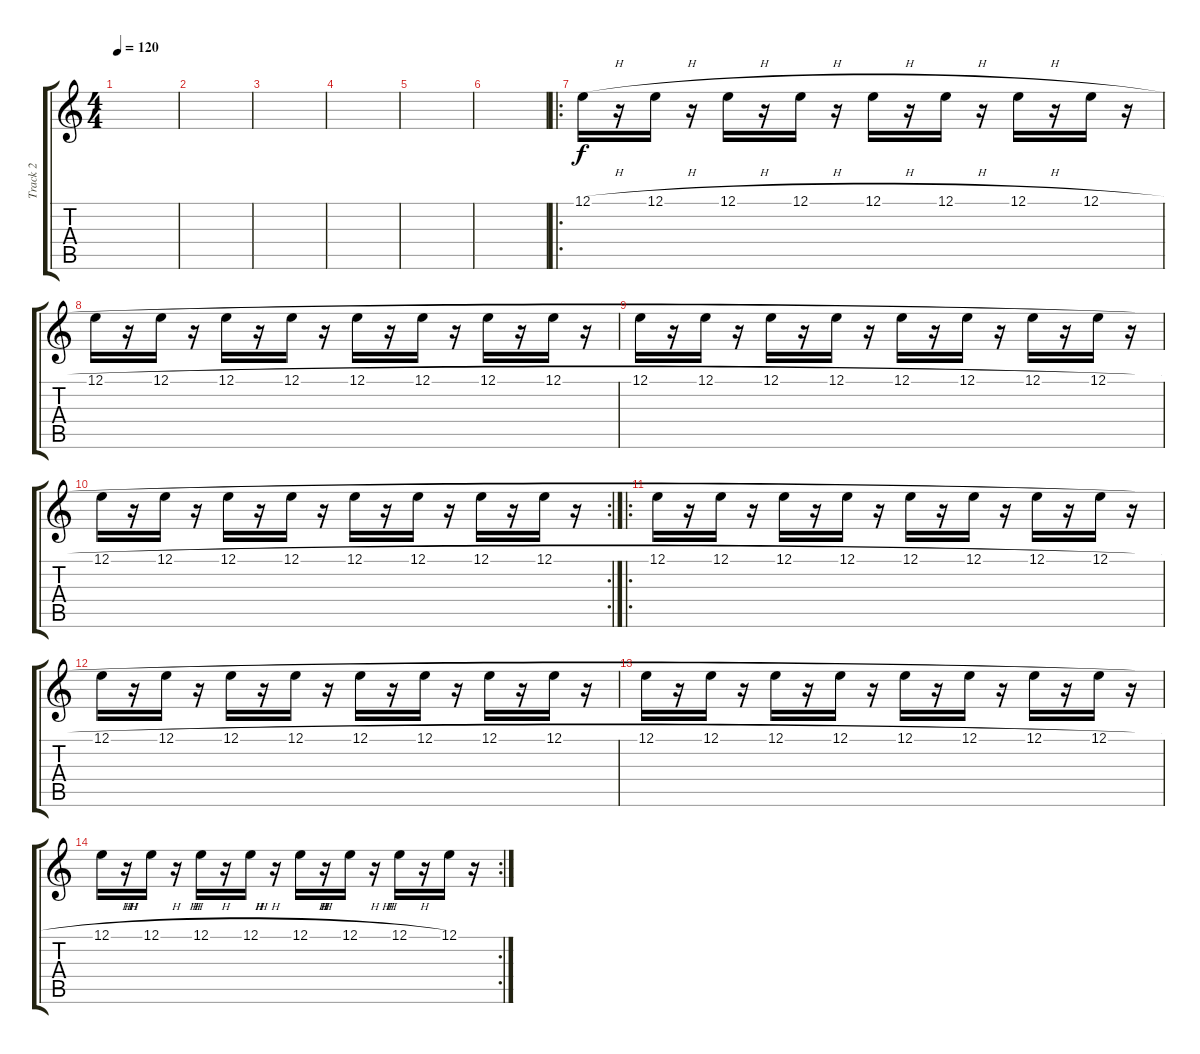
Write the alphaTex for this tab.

\track ("Track 2" "Track 2") {instrument lead2sawtooth}
\staff {score tabs}
\tuning (E4 B3 G3 D3 A2 E2) {hide}
\ts (4 4)
\tempo 120
\clef g2
\ks c
|
|
|
|
|
|
\ro
12.1{h}.16{volume 13} r.16 12.1{h}.16{volume 0} r.16 12.1{h}.16 r.16 12.1{h}.16 r.16 12.1{h}.16 r.16 12.1{h}.16 r.16 12.1{h}.16 r.16 12.1{h}.16 r.16 |
12.1{h}.16 r.16 12.1{h}.16 r.16 12.1{h}.16 r.16 12.1{h}.16 r.16 12.1{h}.16 r.16 12.1{h}.16 r.16 12.1{h}.16 r.16 12.1{h}.16 r.16 |
12.1{h}.16{volume 13} r.16 12.1{h}.16{volume 0} r.16 12.1{h}.16 r.16 12.1{h}.16 r.16 12.1{h}.16 r.16 12.1{h}.16 r.16 12.1{h}.16 r.16 12.1{h}.16 r.16 |
\rc 2
12.1{h}.16 r.16 12.1{h}.16 r.16 12.1{h}.16 r.16 12.1{h}.16 r.16 12.1{h}.16 r.16 12.1{h}.16 r.16 12.1{h}.16 r.16 12.1{h}.16 r.16 |
\ro
12.1{h}.16{volume 13} r.16 12.1{h}.16{volume 0} r.16 12.1{h}.16 r.16 12.1{h}.16 r.16 12.1{h}.16 r.16 12.1{h}.16 r.16 12.1{h}.16 r.16 12.1{h}.16 r.16 |
12.1{h}.16 r.16 12.1{h}.16 r.16 12.1{h}.16 r.16 12.1{h}.16 r.16 12.1{h}.16 r.16 12.1{h}.16 r.16 12.1{h}.16 r.16 12.1{h}.16 r.16 |
12.1{h}.16{volume 13} r.16 12.1{h}.16{volume 0} r.16 12.1{h}.16 r.16 12.1{h}.16 r.16 12.1{h}.16 r.16 12.1{h}.16 r.16 12.1{h}.16 r.16 12.1{h}.16 r.16 |
\rc 2
12.1{h}.16 r.16 12.1{h}.16 r.16 12.1{h}.16 r.16 12.1{h}.16 r.16 12.1{h}.16 r.16 12.1{h}.16 r.16 12.1{h}.16 r.16 12.1.16 r.16
